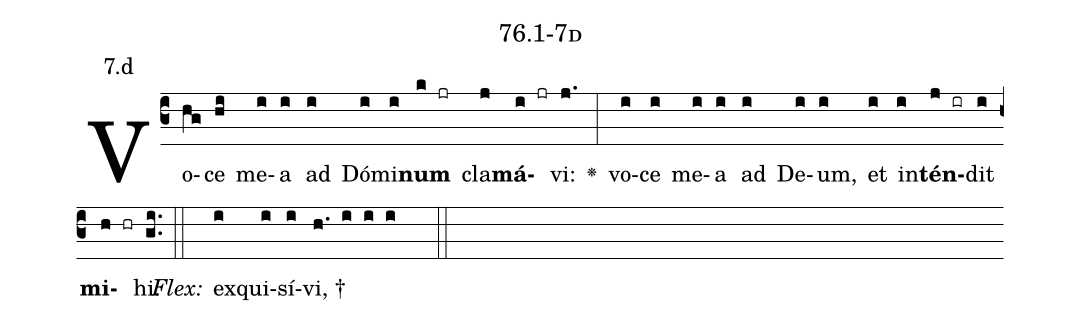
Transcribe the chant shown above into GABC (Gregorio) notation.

name: 76.1-7d;
annotation: 7.d;
%%
(c3)Vo(hg)ce(hi) me(i)a(i) ad(i) Dó(i)mi(i)<b>num</b>(k jr) cla(j)<b>má</b>(i jr)vi:(j.) <v>\greheightstar</v>(:) vo(i)ce(i) me(i)a(i) ad(i) De(i)um,(i) et(i) in(i)<b>tén</b>(j ir)dit(i) <b>mi</b>(h hr)hi.(gi..) (::)
<i>Flex:</i>()  ex(i)qui(i)sí(i)vi, †(h. i i i  ::)

%E(i) u(i) o(j) u(i) a(h) e.(gi..) (::)
